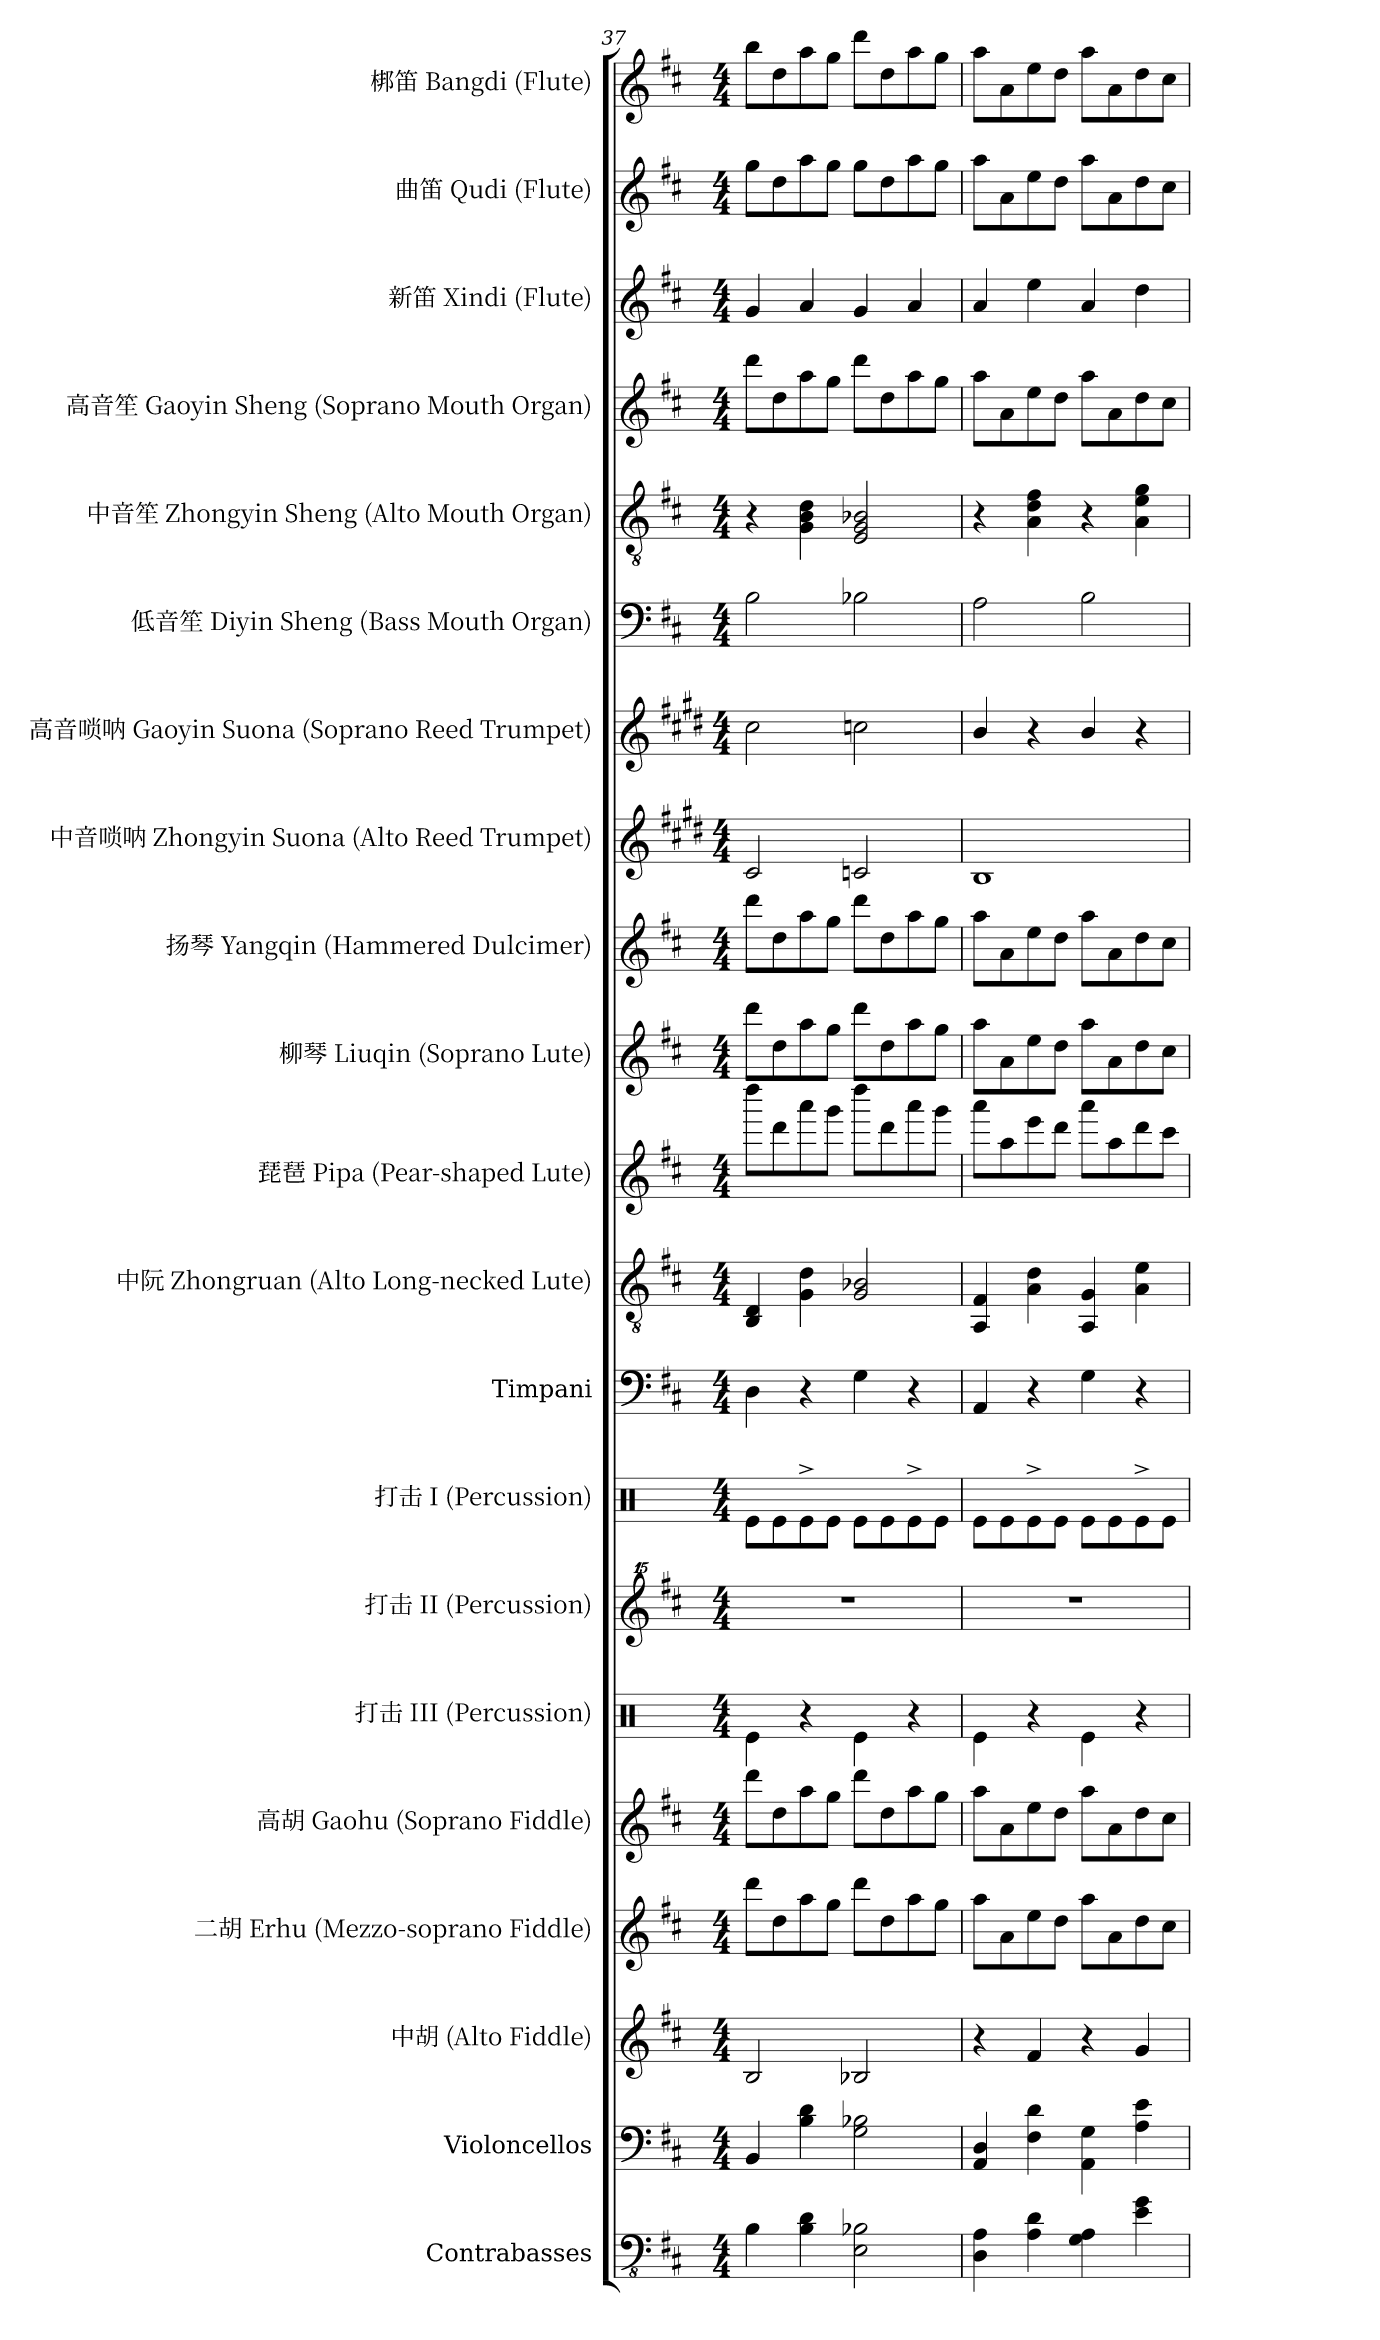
**kern	**kern	**kern	**kern	**kern	**kern	**kern	**kern	**kern	**kern	**kern	**kern	**kern	**kern	**kern	**kern	**kern	**kern	**kern	**kern	**kern
*part21	*part20	*part19	*part18	*part17	*part16	*part15	*part14	*part13	*part12	*part11	*part10	*part9	*part8	*part7	*part6	*part5	*part4	*part3	*part2	*part1
*staff21	*staff20	*staff19	*staff18	*staff17	*staff16	*staff15	*staff14	*staff13	*staff12	*staff11	*staff10	*staff9	*staff8	*staff7	*staff6	*staff5	*staff4	*staff3	*staff2	*staff1
*I"Contrabasses	*I"Violoncellos	*I"中胡 (Alto Fiddle)	*I"二胡 Erhu (Mezzo-soprano Fiddle)	*I"高胡 Gaohu (Soprano Fiddle)	*I"打击 III (Percussion)	*I"打击 II (Percussion)	*I"打击 I (Percussion)	*I"Timpani	*I"中阮 Zhongruan (Alto Long-necked Lute)	*I"琵琶 Pipa (Pear-shaped Lute)	*I"柳琴 Liuqin (Soprano Lute)	*I"扬琴 Yangqin  (Hammered Dulcimer)	*I"中音唢呐 Zhongyin Suona (Alto Reed Trumpet)	*I"高音唢呐 Gaoyin Suona (Soprano Reed Trumpet)	*I"低音笙 Diyin Sheng (Bass Mouth Organ)	*I"中音笙 Zhongyin Sheng (Alto Mouth Organ)	*I"高音笙 Gaoyin Sheng (Soprano Mouth Organ)	*I"新笛 Xindi (Flute)	*I"曲笛 Qudi (Flute)	*I"梆笛 Bangdi (Flute)
*I'Cbs.	*I'Vcs.	*	*	*	*I'打击 III	*I'打击 II	*I'打击 I	*I'Timp.	*	*	*	*	*	*	*	*	*	*	*	*
*clefFv4	*clefF4	*clefG2	*clefG2	*clefG2	*clefX	*clefG^^2	*clefX	*clefF4	*clefGv2	*clefG2	*clefG2	*clefG2	*clefG2	*clefG2	*clefF4	*clefGv2	*clefG2	*clefG2	*clefG2	*clefG2
*	*	*	*	*	*	*	*	*	*	*ITrd7c12	*	*	*ITrd1c2	*ITrd1c2	*	*	*	*	*	*
*k[f#c#]	*k[f#c#]	*k[f#c#]	*k[f#c#]	*k[f#c#]	*k[]	*k[f#c#]	*k[]	*k[f#c#]	*k[f#c#]	*k[f#c#]	*k[f#c#]	*k[f#c#]	*k[f#c#]	*k[f#c#]	*k[f#c#]	*k[f#c#]	*k[f#c#]	*k[f#c#]	*k[f#c#]	*k[f#c#]
*M4/4	*M4/4	*M4/4	*M4/4	*M4/4	*M4/4	*M4/4	*M4/4	*M4/4	*M4/4	*M4/4	*M4/4	*M4/4	*M4/4	*M4/4	*M4/4	*M4/4	*M4/4	*M4/4	*M4/4	*M4/4
=37	=37	=37	=37	=37	=37	=37	=37	=37	=37	=37	=37	=37	=37	=37	=37	=37	=37	=37	=37	=37
4BB\	4BB/	2B/	8ddd\L	8ddd\L	4Re\	1r	8Re\L	4D\	4BB/ 4D/	8ddd\L	8ddd\L	8ddd\L	2B/	2b\	2B\	4r	8ddd\L	4g/	8gg\L	8bb\L
.	.	.	8dd\	8dd\	.	.	8Re\	.	.	8dd\	8dd\	8dd\	.	.	.	.	8dd\	.	8dd\	8dd\
4BB\ 4D\	4B\ 4d\	.	8aa\	8aa\	4r	.	8Re^\	4r	4G\ 4d\	8aa\	8aa\	8aa\	.	.	.	4G\ 4B\ 4d\	8aa\	4a/	8aa\	8aa\
.	.	.	8gg\J	8gg\J	.	.	8Re\J	.	.	8gg\J	8gg\J	8gg\J	.	.	.	.	8gg\J	.	8gg\J	8gg\J
2EE\ 2BB-X\	2G\ 2B-X\	2B-X/	8ddd\L	8ddd\L	4Re\	.	8Re\L	4G\	2G/ 2B-X/	8ddd\L	8ddd\L	8ddd\L	2B-X/	2b-X\	2B-X\	2E/ 2G/ 2B-X/	8ddd\L	4g/	8gg\L	8ddd\L
.	.	.	8dd\	8dd\	.	.	8Re\	.	.	8dd\	8dd\	8dd\	.	.	.	.	8dd\	.	8dd\	8dd\
.	.	.	8aa\	8aa\	4r	.	8Re^\	4r	.	8aa\	8aa\	8aa\	.	.	.	.	8aa\	4a/	8aa\	8aa\
.	.	.	8gg\J	8gg\J	.	.	8Re\J	.	.	8gg\J	8gg\J	8gg\J	.	.	.	.	8gg\J	.	8gg\J	8gg\J
=38	=38	=38	=38	=38	=38	=38	=38	=38	=38	=38	=38	=38	=38	=38	=38	=38	=38	=38	=38	=38
4DD\ 4AA\	4AA/ 4D/	4r	8aa\L	8aa\L	4Re\	1r	8Re\L	4AA/	4AA/ 4F#/	8aa\L	8aa\L	8aa\L	1A	4a/	2A\	4r	8aa\L	4a/	8aa\L	8aa\L
.	.	.	8a\	8a\	.	.	8Re\	.	.	8a\	8a\	8a\	.	.	.	.	8a\	.	8a\	8a\
4AA\ 4D\	4F#\ 4d\	4f#/	8ee\	8ee\	4r	.	8Re^\	4r	4A\ 4d\	8ee\	8ee\	8ee\	.	4r	.	4A\ 4d\ 4f#\	8ee\	4ee\	8ee\	8ee\
.	.	.	8dd\J	8dd\J	.	.	8Re\J	.	.	8dd\J	8dd\J	8dd\J	.	.	.	.	8dd\J	.	8dd\J	8dd\J
4GG\ 4AA\	4AA\ 4G\	4r	8aa\L	8aa\L	4Re\	.	8Re\L	4G\	4AA/ 4G/	8aa\L	8aa\L	8aa\L	.	4a/	2B\	4r	8aa\L	4a/	8aa\L	8aa\L
.	.	.	8a\	8a\	.	.	8Re\	.	.	8a\	8a\	8a\	.	.	.	.	8a\	.	8a\	8a\
4E\ 4G\	4A\ 4e\	4g/	8dd\	8dd\	4r	.	8Re^\	4r	4A\ 4e\	8dd\	8dd\	8dd\	.	4r	.	4A\ 4e\ 4g\	8dd\	4dd\	8dd\	8dd\
.	.	.	8cc#\J	8cc#\J	.	.	8Re\J	.	.	8cc#\J	8cc#\J	8cc#\J	.	.	.	.	8cc#\J	.	8cc#\J	8cc#\J
=	=	=	=	=	=	=	=	=	=	=	=	=	=	=	=	=	=	=	=	=
*-	*-	*-	*-	*-	*-	*-	*-	*-	*-	*-	*-	*-	*-	*-	*-	*-	*-	*-	*-	*-
